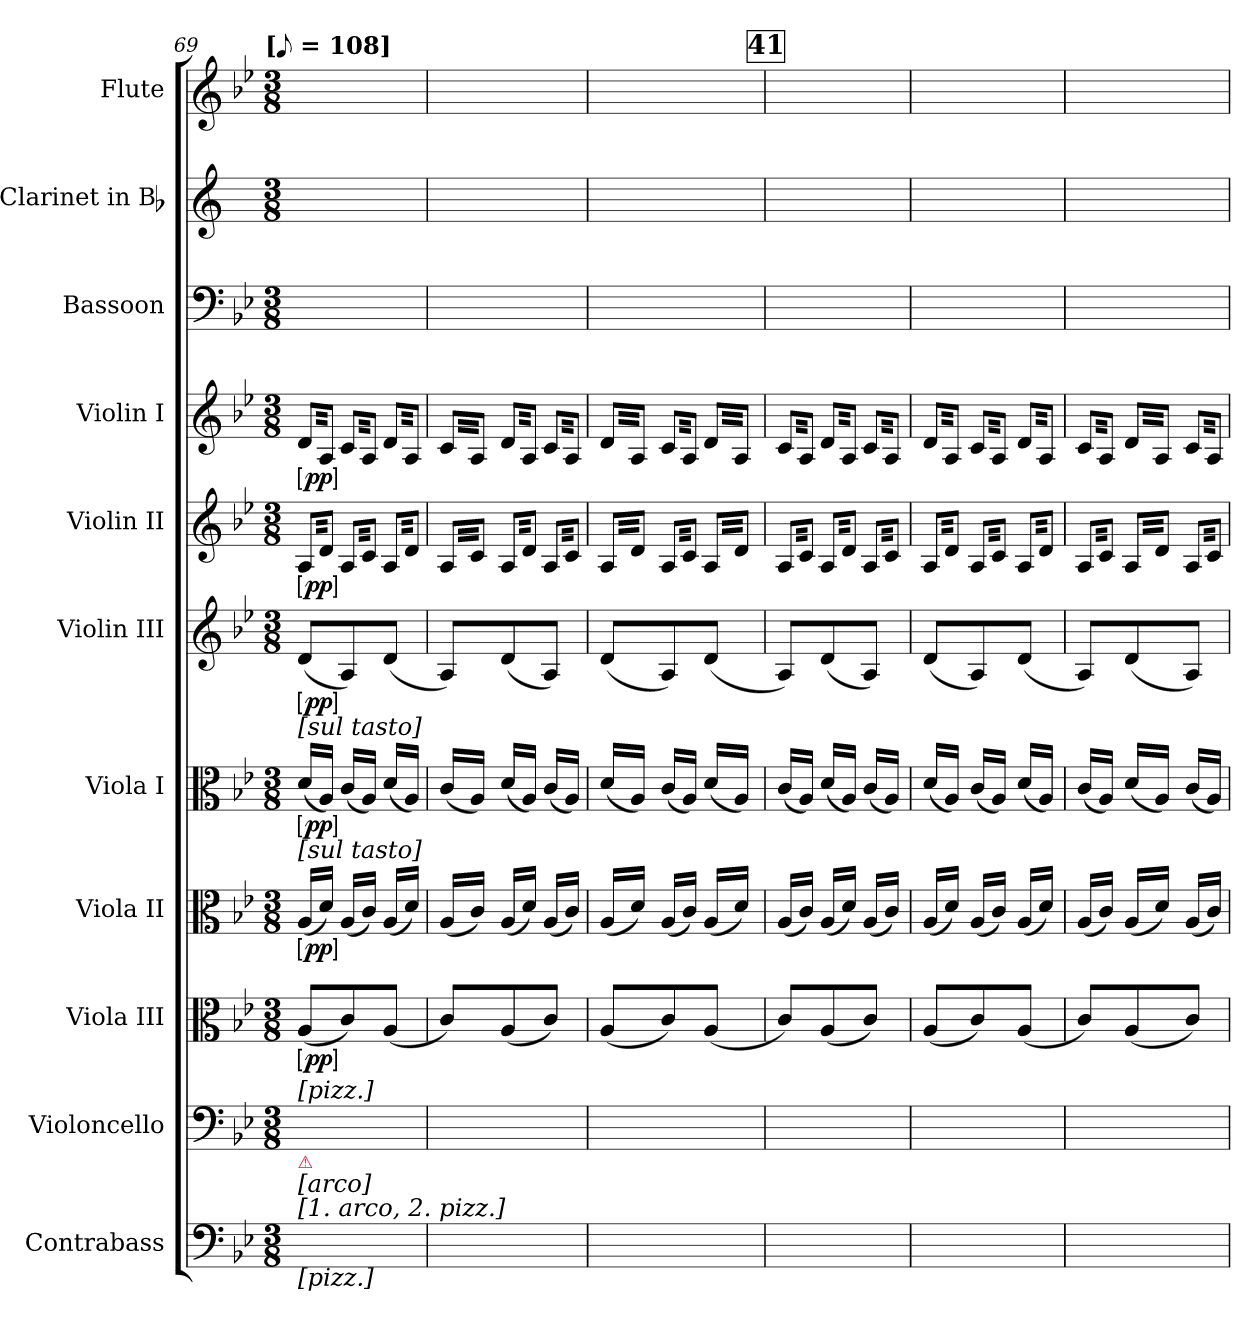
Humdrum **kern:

**kern	**kern	**kern	**dynam	**kern	**dynam	**kern	**dynam	**kern	**dynam	**kern	**dynam	**kern	**dynam	**kern	**kern	**kern
*part11	*part10	*part9	*part9	*part8	*part8	*part7	*part7	*part6	*part6	*part5	*part5	*part4	*part4	*part3	*part2	*part1
*staff11	*staff10	*staff9	*staff9	*staff8	*staff8	*staff7	*staff7	*staff6	*staff6	*staff5	*staff5	*staff4	*staff4	*staff3	*staff2	*staff1
*I"Contrabass	*I"Violoncello	*I"Viola III	*	*I"Viola II	*	*I"Viola I	*	*I"Violin III	*	*I"Violin II	*	*I"Violin I	*	*I"Bassoon	*I"Clarinet in Bb	*I"Flute
*I'Cb.	*I'Vc.	*I'Vla. III	*	*I'Vla. II	*	*I'Vla. I	*	*I'Vln. III	*	*I'Vln. II	*	*I'Vln. I	*	*I'Bsn.	*I'Cl.	*I'Fl.
*clefF4	*clefF4	*clefC3	*	*clefC3	*	*clefC3	*	*clefG2	*	*clefG2	*	*clefG2	*	*clefF4	*clefG2	*clefG2
*ITrd7c12	*	*	*	*	*	*	*	*	*	*	*	*	*	*	*ITrd1c2	*
*k[b-e-]	*k[b-e-]	*k[b-e-]	*	*k[b-e-]	*	*k[b-e-]	*	*k[b-e-]	*	*k[b-e-]	*	*k[b-e-]	*	*k[b-e-]	*k[b-e-]	*k[b-e-]
*B-:	*B-:	*B-:	*	*B-:	*	*B-:	*	*B-:	*	*B-:	*	*B-:	*	*B-:	*B-:	*B-:
!!LO:TX:omd:t=[[8th] = 108]
*M3/8	*M3/8	*M3/8	*	*M3/8	*	*M3/8	*	*M3/8	*	*M3/8	*	*M3/8	*	*M3/8	*M3/8	*M3/8
*MM54	*MM54	*MM54	*	*MM54	*	*MM54	*	*MM54	*	*MM54	*	*MM54	*	*MM54	*MM54	*MM54
=69	=69	=69	=69	=69	=69	=69	=69	=69	=69	=69	=69	=69	=69	=69	=69	=69
!	!	!	!	!	!	!	!	!	!	!	!	!LO:TX:a:t=[sul tasto]	!	!	!	!
!	!	!	!	!	!	!	!	!	!	!LO:TX:a:t=[sul tasto]	!	!	!	!	!	!
!	!	!	!	!	!	!LO:TX:a:t=[sul tasto]	!	!	!	!	!	!	!	!	!	!
!	!	!	!	!LO:TX:a:t=[sul tasto]	!	!	!	!	!	!	!	!	!	!	!	!
!	!LO:TX:a:t=[pizz.]	!	!	!	!	!	!	!	!	!	!	!	!	!	!	!
!LO:TX:b:t=[pizz.]	!	!	!	!	!	!	!	!	!	!	!	!	!	!	!	!
!LO:TX:a:t=[1. arco, 2. pizz.]	!	!	!	!	!	!	!	!	!	!	!	!	!	!	!	!
!LO:TX:a:t=[arco]	!	!	!	!	!	!	!	!	!	!	!	!	!	!	!	!
!LO:TX:a:color=crimson:t=⚠	!	!	!	!	!	!	!	!	!	!	!	!	!	!	!	!
!	!	!	!LO:DY:ed=brack	!	!LO:DY:ed=brack	!	!LO:DY:ed=brack	!	!LO:DY:ed=brack	!	!LO:DY:ed=brack	!	!LO:DY:ed=brack	!	!	!
*	*	*	*	*	*	*	*	*	*	*tremolo	*	*	*	*	*	*
*	*	*	*	*	*	*	*	*	*	*	*	*tremolo	*	*	*	*
4.ryy	8.ryy	(8AL	pp	(16ALL	pp	(16dLL	pp	(8dL	pp	32A/LLL	pp	32d/LLL	pp	8%3ryy	16ryy	4ryy
.	.	.	.	.	.	.	.	.	.	32d/	.	32A/	.	.	.	.
.	.	.	.	16dJJ)	.	16AJJ)	.	.	.	32A/	.	32d/	.	.	16ryy	.
.	.	.	.	.	.	.	.	.	.	32d/JJJ	.	32A/JJJ	.	.	.	.
.	.	8c)	.	(16ALL	.	(16cLL	.	8A)	.	32A/LLL	.	32c/LLL	.	.	16ryy	.
.	.	.	.	.	.	.	.	.	.	32c/	.	32A/	.	.	.	.
.	16ryy	.	.	16cJJ)	.	16AJJ)	.	.	.	32A/	.	32c/	.	.	16ryy	.
.	.	.	.	.	.	.	.	.	.	32c/JJJ	.	32A/JJJ	.	.	.	.
.	8ryy	(8AJ	.	(16ALL	.	(16dLL	.	(8dJ	.	32A/LLL	.	32d/LLL	.	.	16ryy	16ryy
.	.	.	.	.	.	.	.	.	.	32d/	.	32A/	.	.	.	.
.	.	.	.	16dJJ)	.	16AJJ)	.	.	.	32A/	.	32d/	.	.	16ryy	16ryy
.	.	.	.	.	.	.	.	.	.	32d/JJJ	.	32A/JJJ	.	.	.	.
=70	=70	=70	=70	=70	=70	=70	=70	=70	=70	=70	=70	=70	=70	=70	=70	=70
4.ryy	16ryy	8cL)	.	(16ALL	.	(16cLL	.	8AL)	.	32A/LLL	.	32c/LLL	.	8ryy	8ryy	40ryy
.	.	.	.	.	.	.	.	.	.	.	.	.	.	.	.	40ryy
.	.	.	.	.	.	.	.	.	.	32c/	.	32A/	.	.	.	.
.	.	.	.	.	.	.	.	.	.	.	.	.	.	.	.	40ryy
.	16ryy	.	.	16cJJ)	.	16AJJ)	.	.	.	32A/	.	32c/	.	.	.	.
.	.	.	.	.	.	.	.	.	.	.	.	.	.	.	.	40ryy
.	.	.	.	.	.	.	.	.	.	32c/JJJ	.	32A/JJJ	.	.	.	.
.	.	.	.	.	.	.	.	.	.	.	.	.	.	.	.	40ryy
.	16ryy	(8A	.	(16ALL	.	(16dLL	.	(8d	.	32A/LLL	.	32d/LLL	.	16ryy	16ryy	16ryy
.	.	.	.	.	.	.	.	.	.	32d/	.	32A/	.	.	.	.
.	16ryy	.	.	16dJJ)	.	16AJJ)	.	.	.	32A/	.	32d/	.	16ryy	16ryy	16ryy
.	.	.	.	.	.	.	.	.	.	32d/JJJ	.	32A/JJJ	.	.	.	.
.	8ryy	8cJ)	.	(16ALL	.	(16cLL	.	8AJ)	.	32A/LLL	.	32c/LLL	.	16ryy	16ryy	16ryy
.	.	.	.	.	.	.	.	.	.	32c/	.	32A/	.	.	.	.
.	.	.	.	16cJJ)	.	16AJJ)	.	.	.	32A/	.	32c/	.	16ryy	16ryy	16ryy
.	.	.	.	.	.	.	.	.	.	32c/JJJ	.	32A/JJJ	.	.	.	.
=71	=71	=71	=71	=71	=71	=71	=71	=71	=71	=71	=71	=71	=71	=71	=71	=71
4.ryy	8ryy	(8AL	.	(16ALL	.	(16dLL	.	(8dL	.	32A/LLL	.	32d/LLL	.	16ryy	16ryy	40ryy
.	.	.	.	.	.	.	.	.	.	.	.	.	.	.	.	40ryy
.	.	.	.	.	.	.	.	.	.	32d/	.	32A/	.	.	.	.
.	.	.	.	.	.	.	.	.	.	.	.	.	.	.	.	40ryy
.	.	.	.	16dJJ)	.	16AJJ)	.	.	.	32A/	.	32d/	.	16ryy	16ryy	.
.	.	.	.	.	.	.	.	.	.	.	.	.	.	.	.	40ryy
.	.	.	.	.	.	.	.	.	.	32d/JJJ	.	32A/JJJ	.	.	.	.
.	.	.	.	.	.	.	.	.	.	.	.	.	.	.	.	40ryy
.	16ryy	8c)	.	(16ALL	.	(16cLL	.	8A)	.	32A/LLL	.	32c/LLL	.	8ryy	4ryy	16ryy
.	.	.	.	.	.	.	.	.	.	32c/	.	32A/	.	.	.	.
.	16ryy	.	.	16cJJ)	.	16AJJ)	.	.	.	32A/	.	32c/	.	.	.	16ryy
.	.	.	.	.	.	.	.	.	.	32c/JJJ	.	32A/JJJ	.	.	.	.
.	8ryy	(8AJ	.	(16ALL	.	(16dLL	.	(8dJ	.	32A/LLL	.	32d/LLL	.	8ryy	.	40ryy
.	.	.	.	.	.	.	.	.	.	.	.	.	.	.	.	40ryy
.	.	.	.	.	.	.	.	.	.	32d/	.	32A/	.	.	.	.
.	.	.	.	.	.	.	.	.	.	.	.	.	.	.	.	40ryy
.	.	.	.	16dJJ)	.	16AJJ)	.	.	.	32A/	.	32d/	.	.	.	.
.	.	.	.	.	.	.	.	.	.	.	.	.	.	.	.	40ryy
.	.	.	.	.	.	.	.	.	.	32d/JJJ	.	32A/JJJ	.	.	.	.
.	.	.	.	.	.	.	.	.	.	.	.	.	.	.	.	40ryy
!!LO:REH:place=s1:t=41
=72	=72	=72	=72	=72	=72	=72	=72	=72	=72	=72	=72	=72	=72	=72	=72	=72
4.ryy	16ryy	8cL)	.	(16ALL	.	(16cLL	.	8AL)	.	32A/LLL	.	32c/LLL	.	8%3ryy	8%3ryy	16ryy
.	.	.	.	.	.	.	.	.	.	32c/	.	32A/	.	.	.	.
.	16ryy	.	.	16cJJ)	.	16AJJ)	.	.	.	32A/	.	32c/	.	.	.	16ryy
.	.	.	.	.	.	.	.	.	.	32c/JJJ	.	32A/JJJ	.	.	.	.
.	8ryy	(8A	.	(16ALL	.	(16dLL	.	(8d	.	32A/LLL	.	32d/LLL	.	.	.	16ryy
.	.	.	.	.	.	.	.	.	.	32d/	.	32A/	.	.	.	.
.	.	.	.	16dJJ)	.	16AJJ)	.	.	.	32A/	.	32d/	.	.	.	16ryy
.	.	.	.	.	.	.	.	.	.	32d/JJJ	.	32A/JJJ	.	.	.	.
.	16ryy	8cJ)	.	(16ALL	.	(16cLL	.	8AJ)	.	32A/LLL	.	32c/LLL	.	.	.	16ryy
.	.	.	.	.	.	.	.	.	.	32c/	.	32A/	.	.	.	.
.	16ryy	.	.	16cJJ)	.	16AJJ)	.	.	.	32A/	.	32c/	.	.	.	32ryy
.	.	.	.	.	.	.	.	.	.	32c/JJJ	.	32A/JJJ	.	.	.	32ryy
=73	=73	=73	=73	=73	=73	=73	=73	=73	=73	=73	=73	=73	=73	=73	=73	=73
4.ryy	8ryy	(8AL	.	(16ALL	.	(16dLL	.	(8dL	.	32A/LLL	.	32d/LLL	.	8%3ryy	8%3ryy	16ryy
.	.	.	.	.	.	.	.	.	.	32d/	.	32A/	.	.	.	.
.	.	.	.	16dJJ)	.	16AJJ)	.	.	.	32A/	.	32d/	.	.	.	32ryy
.	.	.	.	.	.	.	.	.	.	32d/JJJ	.	32A/JJJ	.	.	.	32ryy
.	16ryy	8c)	.	(16ALL	.	(16cLL	.	8A)	.	32A/LLL	.	32c/LLL	.	.	.	16ryy
.	.	.	.	.	.	.	.	.	.	32c/	.	32A/	.	.	.	.
.	16ryy	.	.	16cJJ)	.	16AJJ)	.	.	.	32A/	.	32c/	.	.	.	32ryy
.	.	.	.	.	.	.	.	.	.	32c/JJJ	.	32A/JJJ	.	.	.	32ryy
.	8ryy	(8AJ	.	(16ALL	.	(16dLL	.	(8dJ	.	32A/LLL	.	32d/LLL	.	.	.	16ryy
.	.	.	.	.	.	.	.	.	.	32d/	.	32A/	.	.	.	.
.	.	.	.	16dJJ)	.	16AJJ)	.	.	.	32A/	.	32d/	.	.	.	32ryy
.	.	.	.	.	.	.	.	.	.	32d/JJJ	.	32A/JJJ	.	.	.	32ryy
=74	=74	=74	=74	=74	=74	=74	=74	=74	=74	=74	=74	=74	=74	=74	=74	=74
4.ryy	8ryy	8cL)	.	(16ALL	.	(16cLL	.	8AL)	.	32A/LLL	.	32c/LLL	.	8%3ryy	8%3ryy	16ryy
.	.	.	.	.	.	.	.	.	.	32c/	.	32A/	.	.	.	.
.	.	.	.	16cJJ)	.	16AJJ)	.	.	.	32A/	.	32c/	.	.	.	32ryy
.	.	.	.	.	.	.	.	.	.	32c/JJJ	.	32A/JJJ	.	.	.	32ryy
.	8.ryy	(8A	.	(16ALL	.	(16dLL	.	(8d	.	32A/LLL	.	32d/LLL	.	.	.	40ryy
.	.	.	.	.	.	.	.	.	.	.	.	.	.	.	.	40ryy
.	.	.	.	.	.	.	.	.	.	32d/	.	32A/	.	.	.	.
.	.	.	.	.	.	.	.	.	.	.	.	.	.	.	.	40ryy
.	.	.	.	16dJJ)	.	16AJJ)	.	.	.	32A/	.	32d/	.	.	.	.
.	.	.	.	.	.	.	.	.	.	.	.	.	.	.	.	40ryy
.	.	.	.	.	.	.	.	.	.	32d/JJJ	.	32A/JJJ	.	.	.	.
.	.	.	.	.	.	.	.	.	.	.	.	.	.	.	.	40ryy
.	.	8cJ)	.	(16ALL	.	(16cLL	.	8AJ)	.	32A/LLL	.	32c/LLL	.	.	.	8ryy
.	.	.	.	.	.	.	.	.	.	32c/	.	32A/	.	.	.	.
.	16ryy	.	.	16cJJ)	.	16AJJ)	.	.	.	32A/	.	32c/	.	.	.	.
.	.	.	.	.	.	.	.	.	.	32c/JJJ	.	32A/JJJ	.	.	.	.
*	*	*	*	*	*	*	*	*	*	*	*	*Xtremolo	*	*	*	*
*	*	*	*	*	*	*	*	*	*	*Xtremolo	*	*	*	*	*	*
.	.	.	.	.	.	.	.	.	.	.	.	.	.	.	.	.
.	.	.	.	.	.	.	.	.	.	.	.	.	.	.	.	.
=	=	=	=	=	=	=	=	=	=	=	=	=	=	=	=	=
*-	*-	*-	*-	*-	*-	*-	*-	*-	*-	*-	*-	*-	*-	*-	*-	*-
